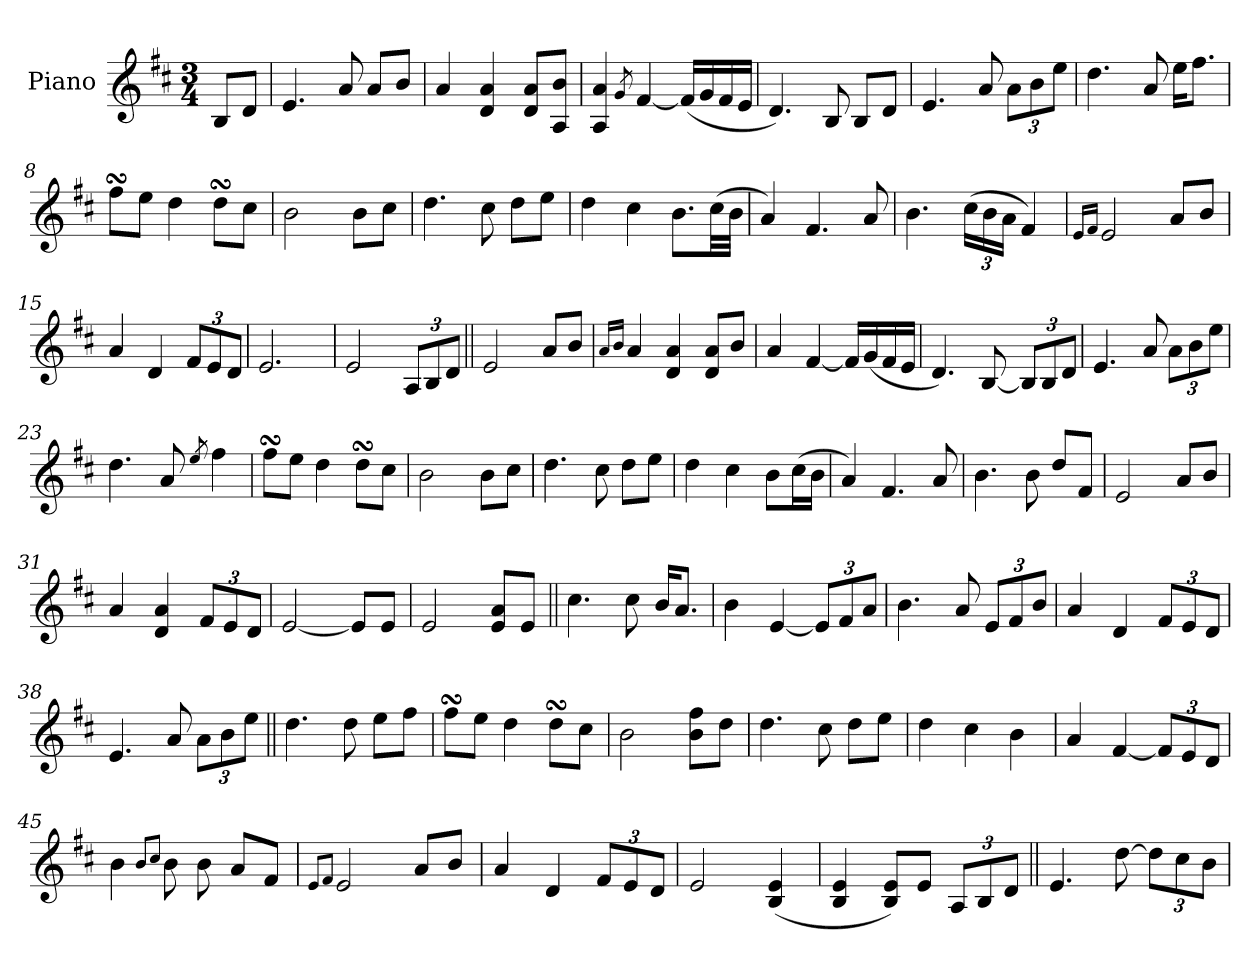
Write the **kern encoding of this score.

**kern
*part1
*staff1
*I"Piano
*I'Pno
*clefG2
*k[f#c#]
*E:dor
*M3/4
=1
8B/L
8d/J
=2
4.e/
8a/
8a/L
8b/J
=3
4a/
4d/ 4a/
8d/ 8a/L
8A/ 8b/J
=4
4A/ 4a/
8qg/
[4f#/
(<16f#/LL]
16g/
16f#/
16e/JJ
=5
4.d/)
8B/
8B/L
8d/J
=6
4.e/
8a/
12a\L
12b\
12ee\J
=7
4.dd\
8a/
16ee\KL
8.ff#\J
=8
8ff#sSsS\L
8ee\J
4dd\
8ddsSSs\L
8cc#\J
=9
2b\
8b\L
8cc#\J
=10
4.dd\
8cc#\
8dd\L
8ee\J
=11
4dd\
4cc#\
8.b\L
(>32cc#\LL
32b\JJJ
=12
4a/)
4.f#/
8a/
=13
4.b\
(>24cc#\LL
24b\
24a\JJ
4f#/)
=14
16qe/LL
16qf#/JJ
2e/
8a/L
8b/J
=15
4a/
4d/
12f#/L
12e/
12d/J
=16
2.e/
=17
2e/
12A/L
12B/
12d/J
=18||
2e/
8a/L
8b/J
=19
16qa/LL
16qb/JJ
4a/
4d/ 4a/
8d/ 8a/L
8b/J
=20
4a/
[4f#/
16f#/LL]
(<16g/
16f#/
16e/JJ
=21
4.d/)
[8B/
12B/L]
12B/
12d/J
=22
4.e/
8a/
12a\L
12b\
12ee\J
=23
4.dd\
8a/
8qee/
4ff#\
=24
8ff#sSsS\L
8ee\J
4dd\
8ddsSSs\L
8cc#\J
=25
2b\
8b\L
8cc#\J
=26
4.dd\
8cc#\
8dd\L
8ee\J
=27
4dd\
4cc#\
8b\L
(>16cc#\L
16b\JJ
=28
4a/)
4.f#/
8a/
=29
4.b\
8b\
8dd/L
8f#/J
=30
2e/
8a/L
8b/J
=31
4a/
4d/ 4a/
12f#/L
12e/
12d/J
=32
[2e/
8e/L]
8e/J
=33
2e/
8e/ 8a/L
8e/J
=34||
4.cc#\
8cc#\
16b/KL
8.a/J
=35
4b\
[4e/
12e/L]
12f#/
12a/J
=36
4.b\
8a/
12e/L
12f#/
12b/J
=37
4a/
4d/
12f#/L
12e/
12d/J
=38
4.e/
8a/
12a\L
12b\
12ee\J
=39||
4.dd\
8dd\
8ee\L
8ff#\J
=40
8ff#sSsS\L
8ee\J
4dd\
8ddsSSs\L
8cc#\J
=41
2b\
8b\ 8ff#\L
8dd\J
=42
4.dd\
8cc#\
8dd\L
8ee\J
=43
4dd\
4cc#\
4b\
=44
4a/
[4f#/
12f#/L]
12e/
12d/J
=45
4b\
8qb/L
8qcc#/J
8b\
8b\
8a/L
8f#/J
=46
8qe/L
8qf#/J
2e/
8a/L
8b/J
=47
4a/
4d/
12f#/L
12e/
12d/J
=48
2e/
(<4B/ 4e/
=49
4B/ 4e/
8B/ 8e/L)
8e/J
12A/L
12B/
12d/J
=50||
4.e/
[8dd\
12dd\L]
12cc#\
12b\J
=
*-
